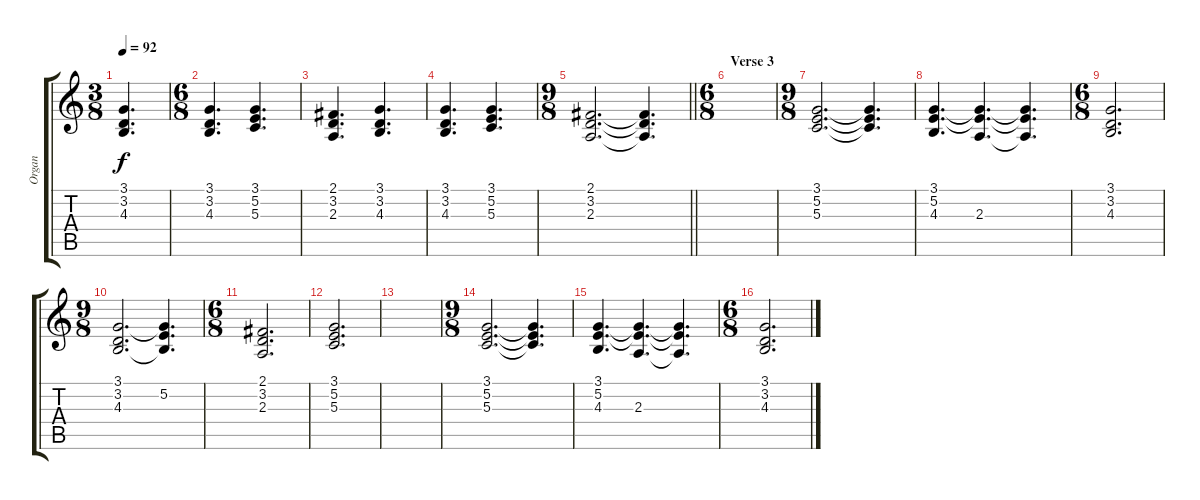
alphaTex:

\track ("Organ" "Organ") {instrument reedorgan}
\staff {score tabs}
\tuning (E4 B3 G3 D3 A2 E2) {hide}
\ts (3 8)
\tempo 92
\clef g2
\ks c
(3.1 3.2 4.3).4{d dy f} |
\ts (6 8)
(3.1 3.2 4.3).4{d} (3.1 5.2 5.3).4{d} |
(2.1 3.2 2.3).4{d} (3.1 3.2 4.3).4{d} |
(3.1 3.2 4.3).4{d} (3.1 5.2 5.3).4{d} |
\ts (9 8)
\barLineRight lightlight
(2.1 3.2 2.3).2{d} (2.1{t} 3.2{t} 2.3{t}).4{d} |
\ts (6 8)
\section ("" "Verse 3")
|
\ts (9 8)
(3.1 5.2 5.3).2{d} (3.1{t} 5.2{t} 5.3{t}).4{d} |
(3.1 5.2 4.3).4{d} (3.1{t} 5.2{t} 2.3).4{d} (3.1{t} 5.2{t} 2.3{t}).4{d} |
\ts (6 8)
(3.1 3.2 4.3).2{d} |
\ts (9 8)
(3.1 3.2 4.3).2{d} (3.1{t} 5.2 4.3{t}).4{d} |
\ts (6 8)
(2.1 3.2 2.3).2{d} |
(3.1 5.2 5.3).2{d} |
|
\ts (9 8)
(3.1 5.2 5.3).2{d} (3.1{t} 5.2{t} 5.3{t}).4{d} |
(3.1 5.2 4.3).4{d} (3.1{t} 5.2{t} 2.3).4{d} (3.1{t} 5.2{t} 2.3{t}).4{d} |
\ts (6 8)
(3.1 3.2 4.3).2{d}
